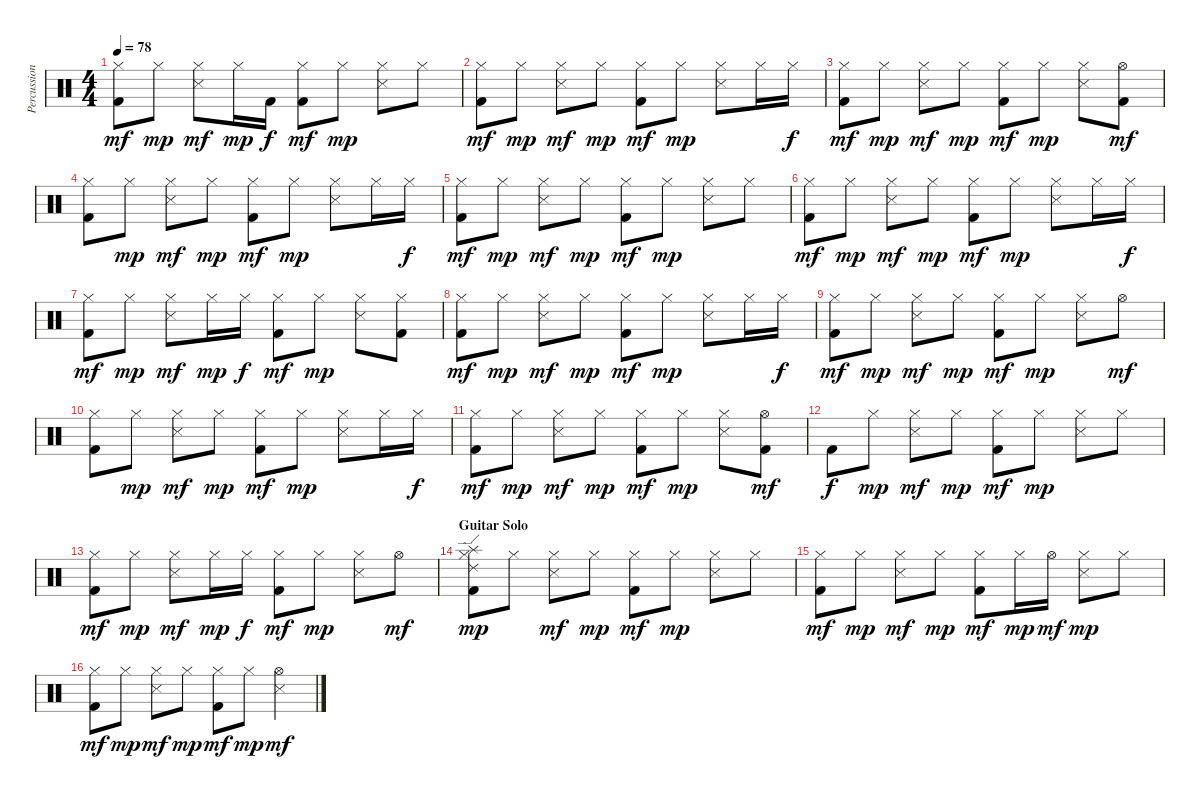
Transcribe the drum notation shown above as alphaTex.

\track ("Percussions" "Percussion") {instrument percussion}
\staff {score}
\articulation defaults
\ts (4 4)
\tempo 78
\clef neutral
\ks c
("Hi-Hat (closed)" "Kick (hit) 2").8{dy mf} "Hi-Hat (closed)".8{dy mp} ("Hi-Hat (closed)" "Snare (side stick) 3").8{dy mf} "Hi-Hat (closed)".16{dy mp} "Kick (hit) 2".16{dy f} ("Hi-Hat (closed)" "Kick (hit) 2").8{dy mf} "Hi-Hat (closed)".8{dy mp} ("Hi-Hat (closed)" "Snare (side stick) 3").8 "Hi-Hat (closed)".8 |
("Hi-Hat (closed)" "Kick (hit) 2").8{dy mf} "Hi-Hat (closed)".8{dy mp} ("Hi-Hat (closed)" "Snare (side stick) 3").8{dy mf} "Hi-Hat (closed)".8{dy mp} ("Hi-Hat (closed)" "Kick (hit) 2").8{dy mf} "Hi-Hat (closed)".8{dy mp} ("Hi-Hat (closed)" "Snare (side stick) 3").8 "Hi-Hat (closed)".16 "Hi-Hat (closed)".16{dy f} |
("Hi-Hat (closed)" "Kick (hit) 2").8{dy mf} "Hi-Hat (closed)".8{dy mp} ("Hi-Hat (closed)" "Snare (side stick) 3").8{dy mf} "Hi-Hat (closed)".8{dy mp} ("Hi-Hat (closed)" "Kick (hit) 2").8{dy mf} "Hi-Hat (closed)".8{dy mp} ("Hi-Hat (closed)" "Snare (side stick) 3").8 ("Hi-Hat (open)" "Kick (hit) 2").8{dy mf} |
("Hi-Hat (closed)" "Kick (hit) 2").8 "Hi-Hat (closed)".8{dy mp} ("Hi-Hat (closed)" "Snare (side stick) 3").8{dy mf} "Hi-Hat (closed)".8{dy mp} ("Hi-Hat (closed)" "Kick (hit) 2").8{dy mf} "Hi-Hat (closed)".8{dy mp} ("Hi-Hat (closed)" "Snare (side stick) 3").8 "Hi-Hat (closed)".16 "Hi-Hat (closed)".16{dy f} |
("Hi-Hat (closed)" "Kick (hit) 2").8{dy mf} "Hi-Hat (closed)".8{dy mp} ("Hi-Hat (closed)" "Snare (side stick) 3").8{dy mf} "Hi-Hat (closed)".8{dy mp} ("Hi-Hat (closed)" "Kick (hit) 2").8{dy mf} "Hi-Hat (closed)".8{dy mp} ("Hi-Hat (closed)" "Snare (side stick) 3").8 "Hi-Hat (closed)".8 |
("Hi-Hat (closed)" "Kick (hit) 2").8{dy mf} "Hi-Hat (closed)".8{dy mp} ("Hi-Hat (closed)" "Snare (side stick) 3").8{dy mf} "Hi-Hat (closed)".8{dy mp} ("Hi-Hat (closed)" "Kick (hit) 2").8{dy mf} "Hi-Hat (closed)".8{dy mp} ("Hi-Hat (closed)" "Snare (side stick) 3").8 "Hi-Hat (closed)".16 "Hi-Hat (closed)".16{dy f} |
("Hi-Hat (closed)" "Kick (hit) 2").8{dy mf} "Hi-Hat (closed)".8{dy mp} ("Hi-Hat (closed)" "Snare (side stick) 3").8{dy mf} "Hi-Hat (closed)".16{dy mp} "Hi-Hat (closed)".16{dy f} ("Hi-Hat (closed)" "Kick (hit) 2").8{dy mf} "Hi-Hat (closed)".8{dy mp} ("Hi-Hat (closed)" "Snare (side stick) 3").8 ("Hi-Hat (closed)" "Kick (hit) 2").8 |
("Hi-Hat (closed)" "Kick (hit) 2").8{dy mf} "Hi-Hat (closed)".8{dy mp} ("Hi-Hat (closed)" "Snare (side stick) 3").8{dy mf} "Hi-Hat (closed)".8{dy mp} ("Hi-Hat (closed)" "Kick (hit) 2").8{dy mf} "Hi-Hat (closed)".8{dy mp} ("Hi-Hat (closed)" "Snare (side stick) 3").8 "Hi-Hat (closed)".16 "Hi-Hat (closed)".16{dy f} |
("Hi-Hat (closed)" "Kick (hit) 2").8{dy mf} "Hi-Hat (closed)".8{dy mp} ("Hi-Hat (closed)" "Snare (side stick) 3").8{dy mf} "Hi-Hat (closed)".8{dy mp} ("Hi-Hat (closed)" "Kick (hit) 2").8{dy mf} "Hi-Hat (closed)".8{dy mp} ("Hi-Hat (closed)" "Snare (side stick) 3").8 "Hi-Hat (open)".8{dy mf} |
("Hi-Hat (closed)" "Kick (hit) 2").8 "Hi-Hat (closed)".8{dy mp} ("Hi-Hat (closed)" "Snare (side stick) 3").8{dy mf} "Hi-Hat (closed)".8{dy mp} ("Hi-Hat (closed)" "Kick (hit) 2").8{dy mf} "Hi-Hat (closed)".8{dy mp} ("Hi-Hat (closed)" "Snare (side stick) 3").8 "Hi-Hat (closed)".16 "Hi-Hat (closed)".16{dy f} |
("Hi-Hat (closed)" "Kick (hit) 2").8{dy mf} "Hi-Hat (closed)".8{dy mp} ("Hi-Hat (closed)" "Snare (side stick) 3").8{dy mf} "Hi-Hat (closed)".8{dy mp} ("Hi-Hat (closed)" "Kick (hit) 2").8{dy mf} "Hi-Hat (closed)".8{dy mp} ("Hi-Hat (closed)" "Snare (side stick) 3").8 ("Hi-Hat (open)" "Kick (hit) 2").8{dy mf} |
"Kick (hit) 2".8{dy f} "Hi-Hat (closed)".8{dy mp} ("Hi-Hat (closed)" "Snare (side stick) 3").8{dy mf} "Hi-Hat (closed)".8{dy mp} ("Hi-Hat (closed)" "Kick (hit) 2").8{dy mf} "Hi-Hat (closed)".8{dy mp} ("Hi-Hat (closed)" "Snare (side stick) 3").8 "Hi-Hat (closed)".8 |
("Hi-Hat (closed)" "Kick (hit) 2").8{dy mf} "Hi-Hat (closed)".8{dy mp} ("Hi-Hat (closed)" "Snare (side stick) 3").8{dy mf} "Hi-Hat (closed)".16{dy mp} "Hi-Hat (closed)".16{dy f} ("Hi-Hat (closed)" "Kick (hit) 2").8{dy mf} "Hi-Hat (closed)".8{dy mp} ("Hi-Hat (closed)" "Snare (side stick) 3").8 "Hi-Hat (open)".8{dy mf} |
\section ("" "Guitar Solo")
("Hi-Hat (closed)" "Ride (edge) 2" "Splash (hit)" "Kick (hit) 2").8{dy mp} "Hi-Hat (closed)".8 ("Hi-Hat (closed)" "Snare (side stick) 3").8{dy mf} "Hi-Hat (closed)".8{dy mp} ("Hi-Hat (closed)" "Kick (hit) 2").8{dy mf} "Hi-Hat (closed)".8{dy mp} ("Hi-Hat (closed)" "Snare (side stick) 3").8 "Hi-Hat (closed)".8 |
("Hi-Hat (closed)" "Kick (hit) 2").8{dy mf} "Hi-Hat (closed)".8{dy mp} ("Hi-Hat (closed)" "Snare (side stick) 3").8{dy mf} "Hi-Hat (closed)".8{dy mp} ("Hi-Hat (closed)" "Kick (hit) 2").8{dy mf} "Hi-Hat (closed)".16{dy mp} "Hi-Hat (open)".16{dy mf} ("Hi-Hat (closed)" "Snare (side stick) 3").8{dy mp} "Hi-Hat (closed)".8 |
("Hi-Hat (closed)" "Kick (hit) 2").8{dy mf} "Hi-Hat (closed)".8{dy mp} ("Hi-Hat (closed)" "Snare (side stick) 3").8{dy mf} "Hi-Hat (closed)".8{dy mp} ("Hi-Hat (closed)" "Kick (hit) 2").8{dy mf} "Hi-Hat (closed)".8{dy mp} ("Hi-Hat (open)" "Snare (side stick) 3").4{dy mf}
